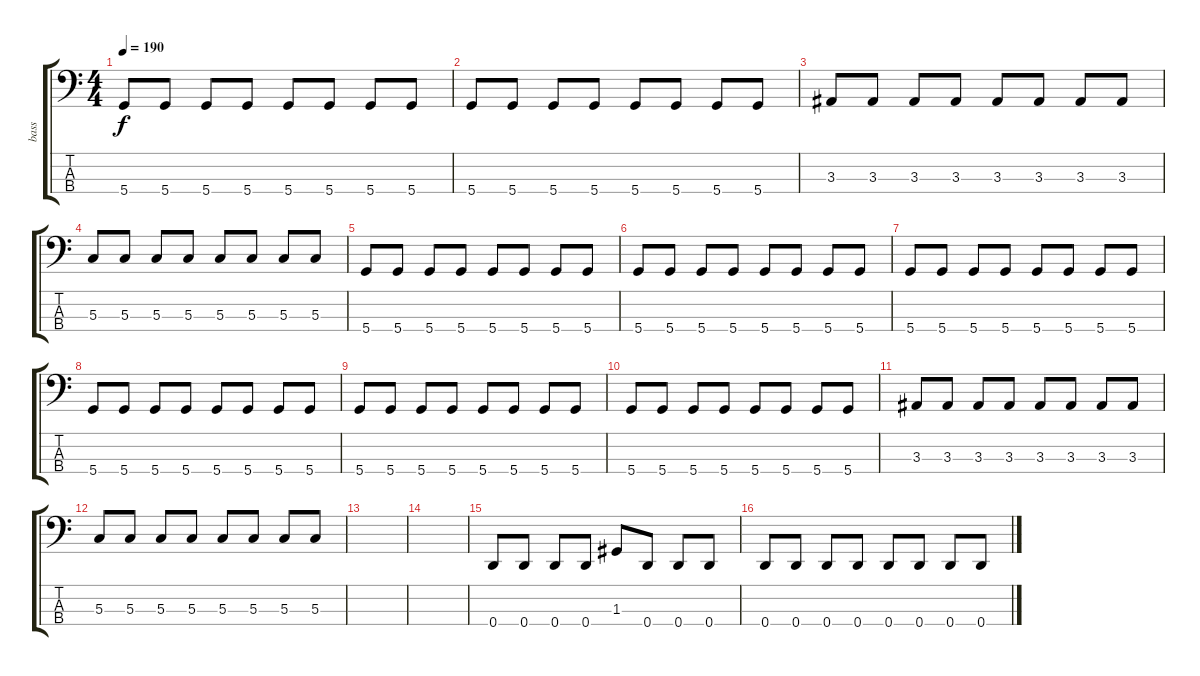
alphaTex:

\track ("bass" "bass") {instrument electricbasspick}
\staff {score tabs}
\tuning (F2 C2 G1 D1) {hide}
\ts (4 4)
\tempo 190
\clef f4
\ks c
5.4.8{dy f} 5.4.8 5.4.8 5.4.8 5.4.8 5.4.8 5.4.8 5.4.8 |
5.4.8 5.4.8 5.4.8 5.4.8 5.4.8 5.4.8 5.4.8 5.4.8 |
3.3.8 3.3.8 3.3.8 3.3.8 3.3.8 3.3.8 3.3.8 3.3.8 |
5.3.8 5.3.8 5.3.8 5.3.8 5.3.8 5.3.8 5.3.8 5.3.8 |
5.4.8 5.4.8 5.4.8 5.4.8 5.4.8 5.4.8 5.4.8 5.4.8 |
5.4.8 5.4.8 5.4.8 5.4.8 5.4.8 5.4.8 5.4.8 5.4.8 |
5.4.8 5.4.8 5.4.8 5.4.8 5.4.8 5.4.8 5.4.8 5.4.8 |
5.4.8 5.4.8 5.4.8 5.4.8 5.4.8 5.4.8 5.4.8 5.4.8 |
5.4.8 5.4.8 5.4.8 5.4.8 5.4.8 5.4.8 5.4.8 5.4.8 |
5.4.8 5.4.8 5.4.8 5.4.8 5.4.8 5.4.8 5.4.8 5.4.8 |
3.3.8 3.3.8 3.3.8 3.3.8 3.3.8 3.3.8 3.3.8 3.3.8 |
5.3.8 5.3.8 5.3.8 5.3.8 5.3.8 5.3.8 5.3.8 5.3.8 |
|
|
0.4.8 0.4.8 0.4.8 0.4.8 1.3.8 0.4.8 0.4.8 0.4.8 |
0.4.8 0.4.8 0.4.8 0.4.8 0.4.8 0.4.8 0.4.8 0.4.8
